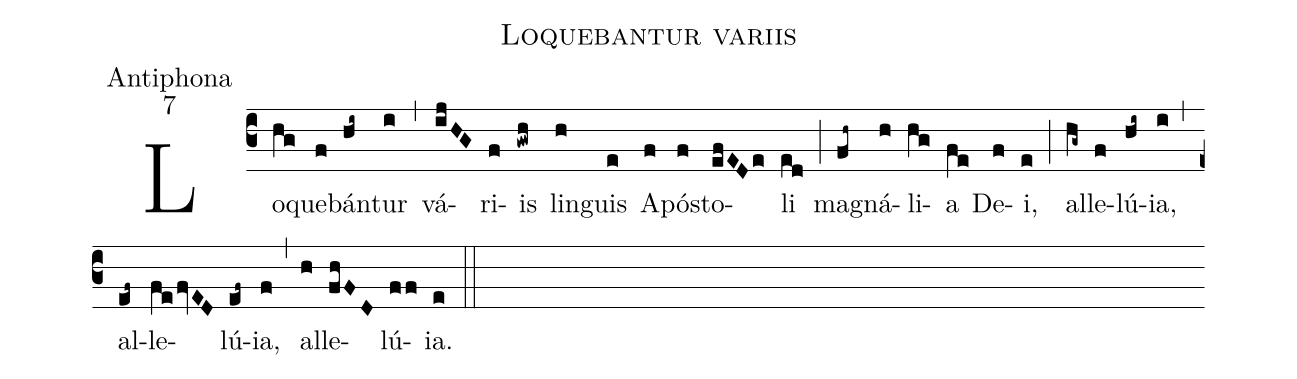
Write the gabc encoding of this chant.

name:Loquebantur variis;
office-part:Antiphona;
mode:7;
%%
(c3) Lo(hg)que(f)bán(hi~)tur(i) (,) vá(ijHG)ri(f)is(gwh) lin(h)guis(e) A(f)pó(f)sto(efEDe)li(ed) (;) ma(fh~)gná(h)li(hg)a(fe) De(f)i,(e) (;) al(hg~)le(f)lú(hi~)ia,(i) (,) al(ef~)le(fe/fvED)lú(ef~)ia,(f) (,) al(h)le(fhFD)lú(ff)ia.(e) (::)
